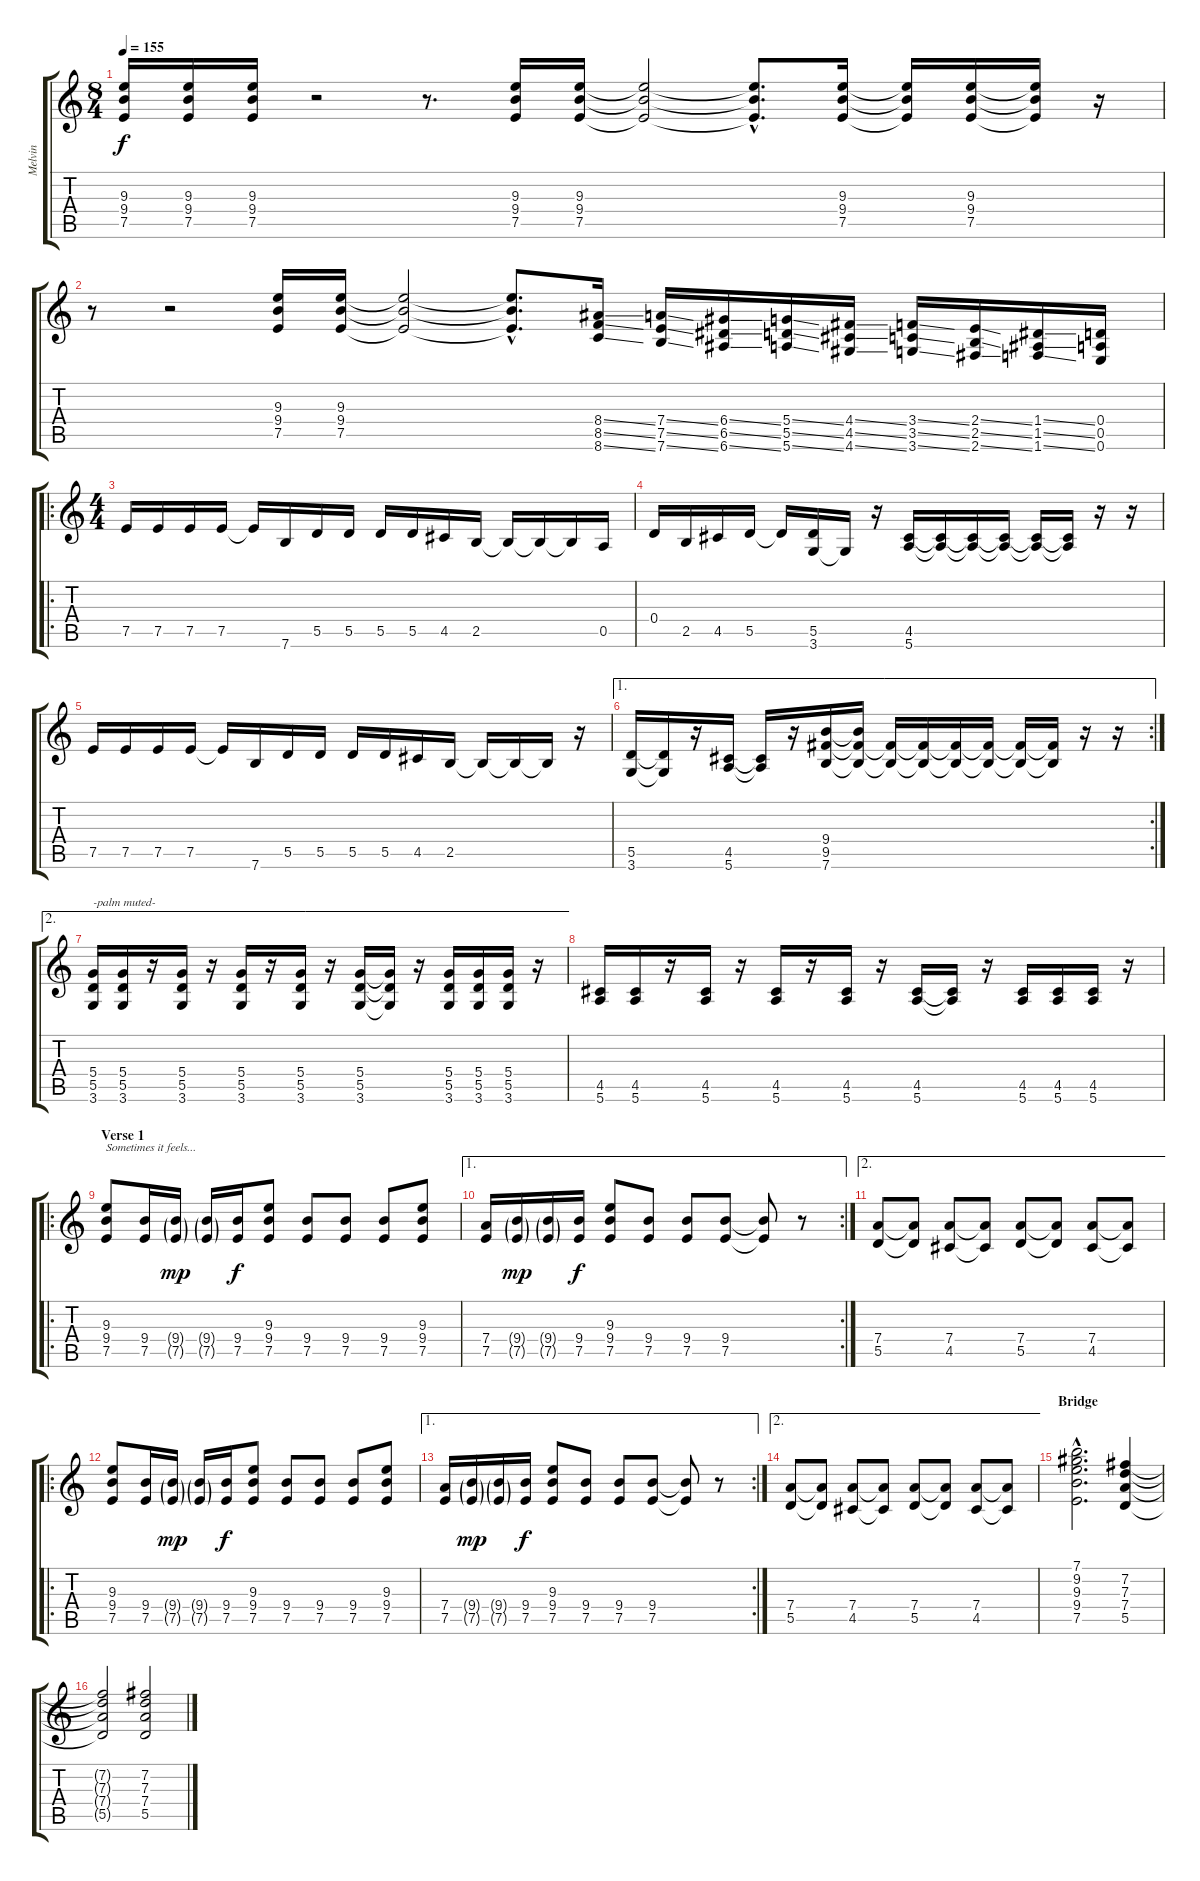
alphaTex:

\track ("Melvin" "Melvin") {instrument distortionguitar}
\staff {score tabs}
\tuning (E4 B3 G3 D3 A2 E2) {hide}
\ts (8 4)
\tempo 155
\clef g2
\ks c
(9.3 9.4 7.5).16{dy f instrument distortionguitar} (9.3 9.4 7.5).16 (9.3 9.4 7.5).16 r.2 r.8{d} (9.3 9.4 7.5).16 (9.3 9.4 7.5).16 (9.3{t} 9.4{t} 7.5{t}).2 (9.3{hac t} 9.4{hac t} 7.5{hac t}).8{d} (9.3 9.4 7.5).16 (9.3{t} 9.4{t} 7.5{t}).16 (9.3 9.4 7.5).16 (9.3{t} 9.4{t} 7.5{t}).16 r.16 |
r.8 r.2 (9.3 9.4 7.5).16 (9.3 9.4 7.5).16 (9.3{t} 9.4{t} 7.5{t}).2 (9.3{hac t} 9.4{hac t} 7.5{hac t}).8{d} (8.4{ss} 8.5{ss} 8.6{ss}).16{instrument guitarfretnoise} (7.4{ss} 7.5{ss} 7.6{ss}).16 (6.4{ss} 6.5{ss} 6.6{ss}).16 (5.4{ss} 5.5{ss} 5.6{ss}).16 (4.4{ss} 4.5{ss} 4.6{ss}).16 (3.4{ss} 3.5{ss} 3.6{ss}).16 (2.4{ss} 2.5{ss} 2.6{ss}).16 (1.4{ss} 1.5{ss} 1.6{ss}).16 (0.4 0.5 0.6).16 |
\ro
\ts (4 4)
7.5.16{instrument distortionguitar} 7.5.16 7.5.16 7.5.16 7.5{t}.16 7.6.16 5.5.16 5.5.16 5.5.16 5.5.16 4.5.16 2.5.16 2.5{t}.16 2.5{t}.16 2.5{t}.16 0.5.16 |
0.4.16 2.5.16 4.5.16 5.5.16 5.5{t}.16 (5.5 3.6).16 3.6{t}.16 r.16 (4.5 5.6).16 (4.5{t} 5.6{t}).16 (4.5{t} 5.6{t}).16 (4.5{t} 5.6{t}).16 (4.5{t} 5.6{t}).16 (4.5{t} 5.6{t}).16 r.16 r.16 |
7.5.16 7.5.16 7.5.16 7.5.16 7.5{t}.16 7.6.16 5.5.16 5.5.16 5.5.16 5.5.16 4.5.16 2.5.16 2.5{t}.16 2.5{t}.16 2.5{t}.16 r.16 |
\ae 1
\rc 2
(5.5 3.6).16 (5.5{t} 3.6{t}).16 r.16 (4.5 5.6).16 (4.5{t} 5.6{t}).16 r.16 (9.4 9.5 7.6).16 (9.4{t} 9.5{t} 7.6{t}).16 (9.5{t} 7.6{t}).16 (9.5{t} 7.6{t}).16 (9.5{t} 7.6{t}).16 (9.5{t} 7.6{t}).16 (9.5{t} 7.6{t}).16 (9.5{t} 7.6{t}).16 r.16 r.16 |
\ae 2
(5.4 5.5 3.6).16{txt "-palm muted-"} (5.4 5.5 3.6).16 r.16 (5.4 5.5 3.6).16 r.16 (5.4 5.5 3.6).16 r.16 (5.4 5.5 3.6).16 r.16 (5.4 5.5 3.6).16 (5.4{t} 5.5{t} 3.6{t}).16 r.16 (5.4 5.5 3.6).16 (5.4 5.5 3.6).16 (5.4 5.5 3.6).16 r.16 |
(4.5 5.6).16 (4.5 5.6).16 r.16 (4.5 5.6).16 r.16 (4.5 5.6).16 r.16 (4.5 5.6).16 r.16 (4.5 5.6).16 (4.5{t} 5.6{t}).16 r.16 (4.5 5.6).16 (4.5 5.6).16 (4.5 5.6).16 r.16 |
\ro
\section ("" "Verse 1")
(9.3 9.4 7.5).8{txt "Sometimes it feels..."} (9.4 7.5).16 (9.4{g} 7.5{g}).16{dy mp} (9.4{g} 7.5{g}).16 (9.4 7.5).16{dy f} (9.3 9.4 7.5).8 (9.4 7.5).8 (9.4 7.5).8 (9.4 7.5).8 (9.3 9.4 7.5).8 |
\ae 1
\rc 2
(7.4 7.5).16 (9.4{g} 7.5{g}).16{dy mp} (9.4{g} 7.5{g}).16 (9.4 7.5).16{dy f} (9.3 9.4 7.5).8 (9.4 7.5).8 (9.4 7.5).8 (9.4 7.5).8 (9.4{t} 7.5{t}).8 r.8 |
\ae 2
(7.4 5.5).8 (7.4{t} 5.5{t}).8 (7.4 4.5).8 (7.4{t} 4.5{t}).8 (7.4 5.5).8 (7.4{t} 5.5{t}).8 (7.4 4.5).8 (7.4{t} 4.5{t}).8 |
\ro
(9.3 9.4 7.5).8 (9.4 7.5).16 (9.4{g} 7.5{g}).16{dy mp} (9.4{g} 7.5{g}).16 (9.4 7.5).16{dy f} (9.3 9.4 7.5).8 (9.4 7.5).8 (9.4 7.5).8 (9.4 7.5).8 (9.3 9.4 7.5).8 |
\ae 1
\rc 2
(7.4 7.5).16 (9.4{g} 7.5{g}).16{dy mp} (9.4{g} 7.5{g}).16 (9.4 7.5).16{dy f} (9.3 9.4 7.5).8 (9.4 7.5).8 (9.4 7.5).8 (9.4 7.5).8 (9.4{t} 7.5{t}).8 r.8 |
\ae 2
(7.4 5.5).8 (7.4{t} 5.5{t}).8 (7.4 4.5).8 (7.4{t} 4.5{t}).8 (7.4 5.5).8 (7.4{t} 5.5{t}).8 (7.4 4.5).8 (7.4{t} 4.5{t}).8 |
\section ("" "Bridge")
(7.1{hac} 9.2{hac} 9.3{hac} 9.4{hac} 7.5{hac}).2{d} (7.2 7.3 7.4 5.5).4 |
(7.2{t} 7.3{t} 7.4{t} 5.5{t}).2 (7.2 7.3 7.4 5.5).2
